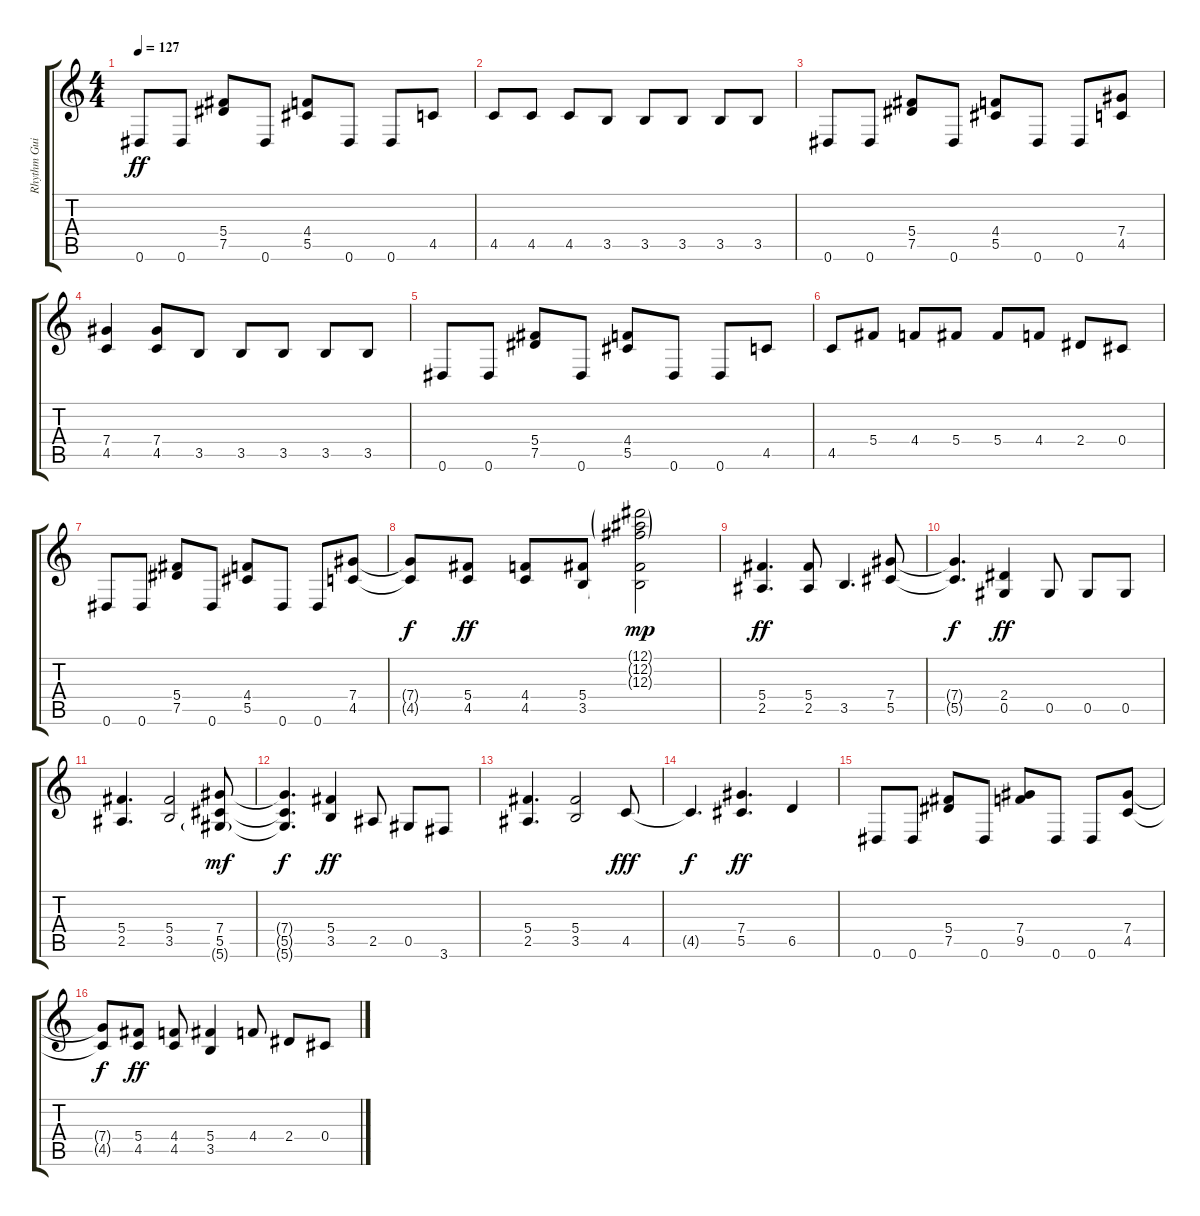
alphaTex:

\track ("Rhythm Guitar" "Rhythm Gui") {instrument distortionguitar}
\staff {score tabs}
\tuning (Eb4 Bb3 Gb3 Db3 Ab2 Eb2) {hide}
\ts (4 4)
\tempo 127
\clef g2
\ks c
0.6.8{dy ff} 0.6.8 (5.4 7.5).8 0.6.8 (4.4 5.5).8 0.6.8 0.6.8 4.5.8 |
4.5.8 4.5.8 4.5.8 3.5.8 3.5.8 3.5.8 3.5.8 3.5.8 |
0.6.8 0.6.8 (5.4 7.5).8 0.6.8 (4.4 5.5).8 0.6.8 0.6.8 (7.4 4.5).8 |
(7.4 4.5).4 (7.4 4.5).8 3.5.8 3.5.8 3.5.8 3.5.8 3.5.8 |
0.6.8 0.6.8 (5.4 7.5).8 0.6.8 (4.4 5.5).8 0.6.8 0.6.8 4.5.8 |
4.5.8 5.4.8 4.4.8 5.4.8 5.4.8 4.4.8 2.4.8 0.4.8 |
0.6.8 0.6.8 (5.4 7.5).8 0.6.8 (4.4 5.5).8 0.6.8 0.6.8 (7.4 4.5).8 |
(7.4{t} 4.5{t}).8{dy f} (5.4 4.5).8{dy ff} (4.4 4.5).8 (5.4 3.5).8 (12.1{g} 12.2{g} 12.3{g} 5.4{t} 3.5{t}).2{dy mp} |
(5.4 2.5).4{d dy ff} (5.4 2.5).8 3.5.4{d} (7.4 5.5).8 |
(7.4{t} 5.5{t}).4{d dy f} (2.4 0.5).4{dy ff} 0.5.8 0.5.8 0.5.8 |
(5.4 2.5).4{d} (5.4 3.5).2 (7.4 5.5 5.6{g}).8{dy mf} |
(7.4{t} 5.5{t} 5.6{t}).4{d dy f} (5.4 3.5).4{dy ff} 2.5.8 0.5.8 3.6.8 |
(5.4 2.5).4{d} (5.4 3.5).2 4.5.8{dy fff} |
4.5{t}.4{d dy f} (7.4 5.5).4{d dy ff} 6.5.4 |
0.6.8 0.6.8 (5.4 7.5).8 0.6.8 (7.4 9.5).8 0.6.8 0.6.8 (7.4 4.5).8 |
(7.4{t} 4.5{t}).8{dy f} (5.4 4.5).8{dy ff} (4.4 4.5).8 (5.4 3.5).4 4.4.8 2.4.8 0.4.8
